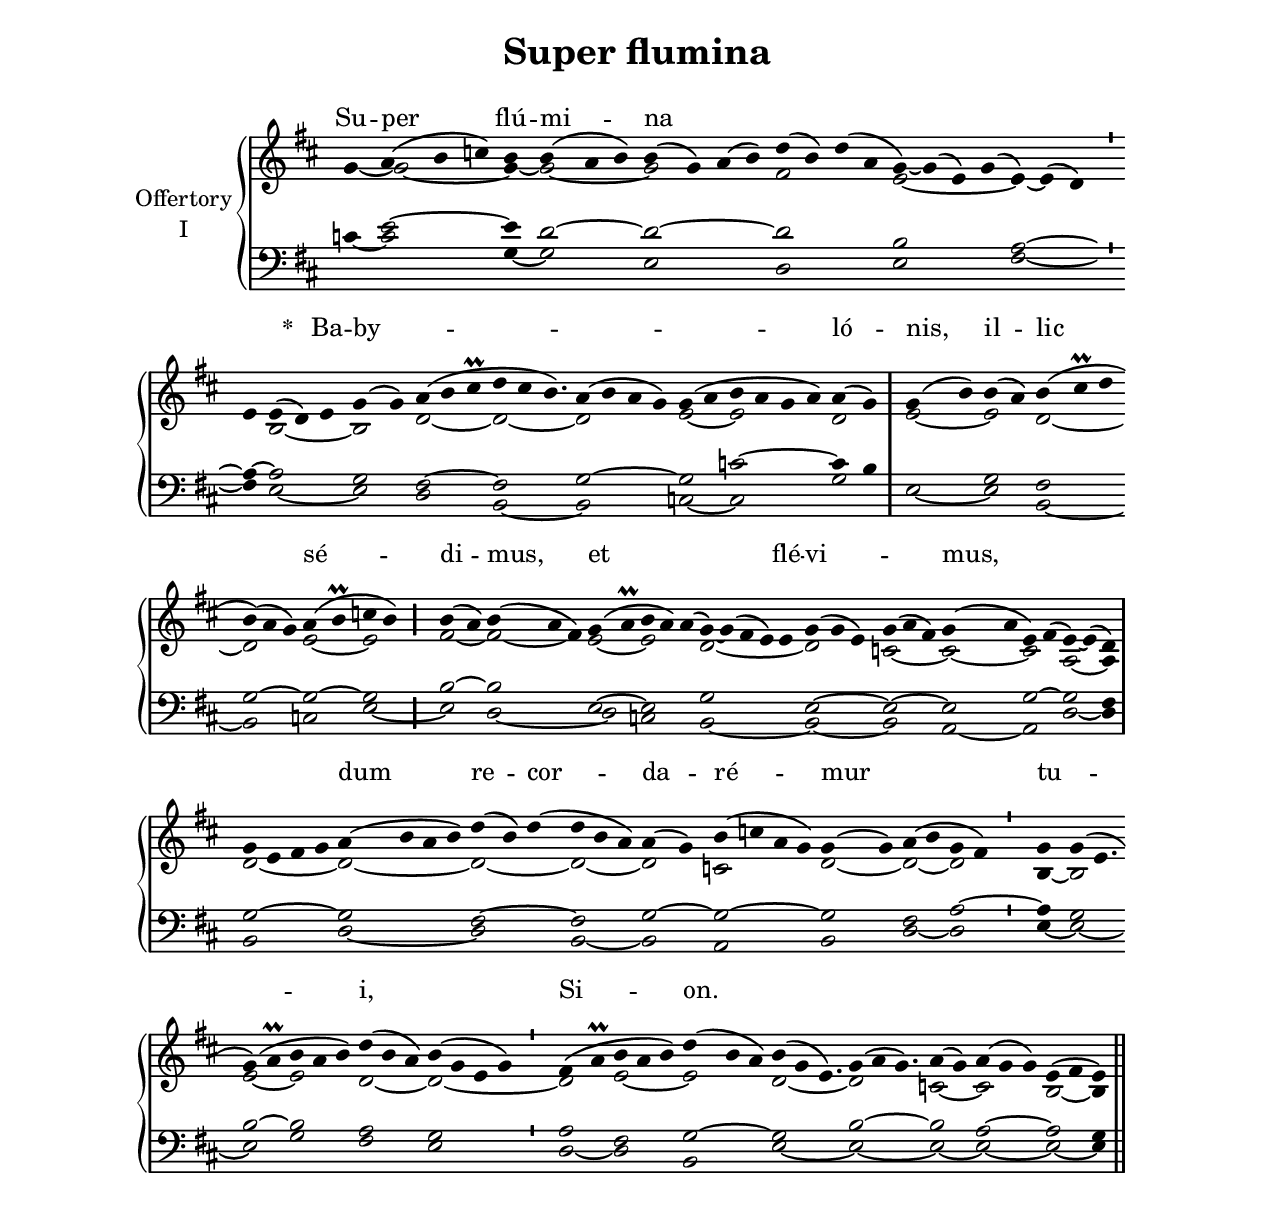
\version "2.18"
\include "gregorian.ly"
\include "noh2.ily"


%Page reference: page ii.241
%(volume.page)

global = {
 \key e \dorian
 \cadenzaOn 
}

\header {
  title = \markup \center-column {"Super flumina" \vspace #1 }
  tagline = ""
  composer = ""
}

\paper {
 #(include-special-characters)
  oddHeaderMarkup = \markup \fill-line {
    \line {}
    \center-column {
      \on-the-fly #first-page     " "
      \on-the-fly #not-first-page "Super flumina"
    }
    \line { \on-the-fly #print-page-number-check-first \fromproperty #'page:page-number-string }
  }
  evenHeaderMarkup = \markup \fill-line {
    \line { \on-the-fly #print-page-number-check-first \fromproperty #'page:page-number-string }
    \center-column { "Super flumina" }
    \line {}
  }
}

chantText = \lyricmode {
Su -- per flú -- mi -- na _ _ _ _ _ _ 
\set stanza = " * " Ba -- by -- _ _ _ ló -- nis, 
il -- lic sé -- di -- mus, 
et _ flé -- vi -- _ mus, _ _ _ _ _ 
dum re -- cor -- da -- ré -- mur _ tu -- _ i, _ Si -- on. _ _ _ _ _ _ _ _ _ _ }

chantMusic = {
\tieDown   g'4  a'4 ( b'4 c''4) b'4 b'4 ( a'4 b'4) b'4 ( g'4) a'4 ( b'4) d''4 ( b'4) d''4 ( a'4 g'4) ~ g'4 ( e'4) g'4 ( e'4) ~ e'4 ( d'4) \divisioMinima \forceBreak

 e'4 e'4 ( d'4) e'4 g'4 ( g'4) a'4 ( b'4 cis''\prall d''4 cis''4 b'4.) a'4 ( b'4 a'4 g'4) g'4 ( a'4 b'4 a'4 g'4 a'4) a'4 ( g'4) \divisioMaxima
 g'4 ( b'4) b'4 ( a'4) b'4 ( cis''\prall d''4 \forceBreak
) b'4 ( a'4 g'4)  a'4 ( b'\prall c''4 b'4) \divisioMaior
 b'4 ( a'4) b'4 ( a'4 fis'4) g'4 ( a'\prall b'4 a'4) a'4 ( g'4) ~ g'4 ( fis'4 e'4) e'4 g'4 ( g'4 e'4) g'4 ( a'4 fis'4) g'4 ( a'4 e'4) fis'4 ( e'4) ~ e'4 ( d'4) \divisioMaxima \forceBreak

 g'4 e'4 fis'4 g'4 a'4 ( b'4 a'4 b'4) d''4 ( b'4) d''4 ( d''4 b'4 a'4)  a'4 ( g'4) b'4 ( c''4 a'4 g'4) g'4 ( g'4) a'4 ( b'4 g'4 fis'4) \divisioMinima
 g'4 g'4 ( e'4. \forceBreak
) g'4 ( a'\prall b'4 a'4 b'4) d''4 ( b'4 a'4) b'4 ( g'4 e'4 g'4) \divisioMinima
 fis'4 ( a'\prall b'4 a'4 b'4) d''4 ( b'4 a'4) b'4 ( g'4 e'4.) g'4 ( a'4 g'4.) a'4 ( g'4) a'4 ( g'4 g'4) e'4 ( fis'4 e'4) \finalis

}

altoMusic = {
g'4 ~ g'2*3/2 ~ g'4 ~ g'2*3/2 ~ g'2*4/2 fis'2*4/2 e'2*4/2 ~ e'4 r2 \divisioMinima
r4 b2*3/2 ~ b2 d'2*3/2 ~ d'2*7/4 ~ d'2*4/2 e'2 ~ e'2*4/2 d'2 \divisioMaxima
e'2 ~ e'2 d'2*3/2 ~ d'2*3/2 e'2 ~ e'2 \divisioMaior
fis'2 ~ fis'2 ~ fis'4 e'2 ~ e'2*3/2 d'2*5/2 ~ d'2*3/2 c'2*3/2 ~ c'2 ~ c'2 a2 ~ a4 \divisioMaxima
d'2*4/2 ~ d'2*4/2 ~ d'2*3/2 ~ d'2*3/2 ~ d'2 c'2*4/2 d'2 ~ d'2 ~ d'2 \divisioMinima
b4 ~ b2*5/4 e'2 ~ e'2*3/2 d'2*3/2 ~ d'2*4/2 ~ \divisioMinima
d'2 e'2*3/2 ~ e'2*3/2 d'2*7/4 ~ d'2*7/4 c'2 ~ c'2*3/2 b2 ~ b4 \finalis
}

tenorMusic = {
r4 e'2*3/2 ~ e'4 d'2*3/2 ~ d'2*4/2 ~ d'2*4/2 b2*4/2 a2*3/2 ~ \divisioMinima
a4 ~ a2*3/2 g2 fis2*3/2 ~ fis2*7/4 g2*4/2 ~ g2 c'2*4/2 ~ c'4 b4 \divisioMaxima
r2 g2 fis2*3/2 g2*3/2 ~ g2 ~ g2 \divisioMaior
b2 ~ b2*3/2 e2 ~ e2*3/2 g2*5/2 e2*3/2 ~ e2*3/2 ~ e2 g2 ~ g2 fis4 \divisioMaxima
g2*4/2 ~ g2*4/2 fis2*3/2 ~ fis2*3/2 g2 ~ g2*4/2 ~ g2 fis2 a2 ~ \divisioMinima
a4 g2*5/4 b2 ~ b2*3/2 a2*3/2 g2*4/2 \divisioMinima
a2 fis2*3/2 g2*3/2 ~ g2*7/4 b2*7/4 ~ b2 a2*3/2 ~ a2 g4 \finalis
}

bassMusic = {
c'4 ~ c'2*3/2 g4 ~ g2*3/2 e2*4/2 d2*4/2 e2*4/2 fis2*3/2 ~ \divisioMinima
fis4 e2*3/2 ~ e2 d2*3/2 b,2*7/4 ~ b,2*4/2 c2 ~ c2*4/2 g2 \divisioMaxima
e2 ~ e2 b,2*3/2 ~ b,2*3/2 c2 e2 ~ \divisioMaior
e2 d2*3/2 ~ d2 c2*3/2 b,2*5/2 ~ b,2*3/2 ~ b,2*3/2 a,2 ~ a,2 d2 ~ d4 \divisioMaxima
b,2*4/2 d2*4/2 ~ d2*3/2 b,2*3/2 ~ b,2 a,2*4/2 b,2 d2 ~ d2 \divisioMinima
e4 ~ e2*5/4 ~ e2 g2*3/2 fis2*3/2 e2*4/2 \divisioMinima
d2 ~ d2*3/2 b,2*3/2 e2*7/4 ~ e2*7/4 ~ e2 ~ e2*3/2 ~ e2 ~ e4 \finalis
}

voiceLines = {
\voiceLineStyle


}

\score{
  <<
    \new GrandStaff <<
      \set GrandStaff.autoBeaming = ##f
      \set GrandStaff.instrumentName = \markup \center-column {
        "Offertory"
        "I"
      }
      \new Staff = up <<
        \new Voice = "chant" {
          \voiceOne \global \chantMusic
        }
        \new Voice {
          \voiceTwo \global \altoMusic
        }
      >>

      \new Staff = down <<
        \clef bass
        \new Voice {
          \voiceOne \global \tenorMusic
        }
        \new Voice {
          \voiceTwo \global \bassMusic
        }
	\new Voice {
        \voiceThree \global \voiceLines
        }
      >>
    >>
    \new Lyrics \lyricsto chant {
      \chantText
    }
  >>
  \layout{
  }
  \midi{
    \tempo 4 = 125
  }
}
